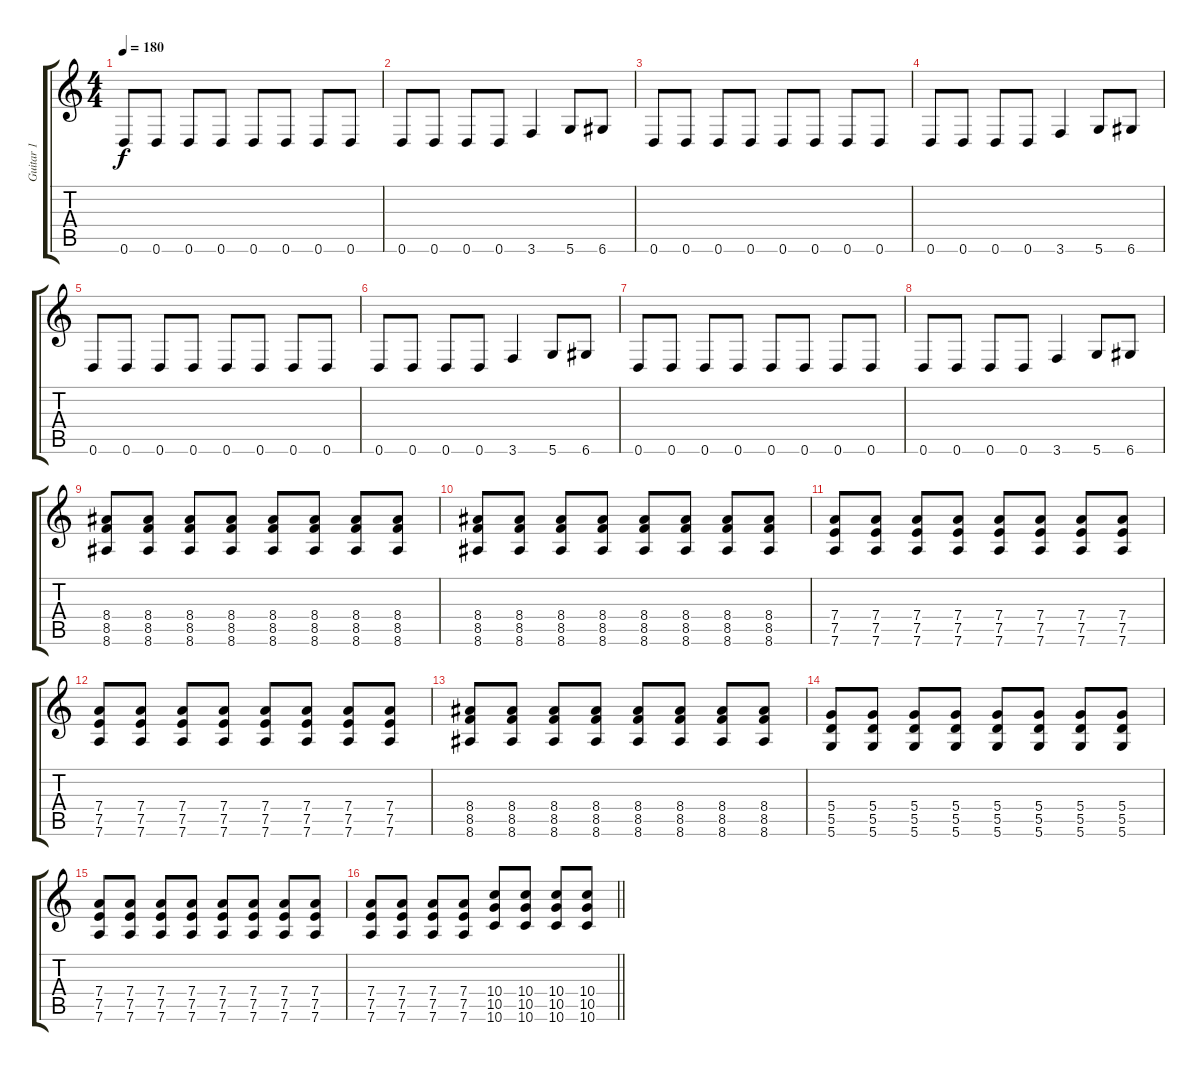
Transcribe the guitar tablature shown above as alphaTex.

\track ("Guitar 1" "Guitar 1") {instrument distortionguitar}
\staff {score tabs}
\tuning (E4 B3 G3 D3 A2 D2) {hide}
\ts (4 4)
\tempo 180
\clef g2
\ks c
0.6.8{dy f} 0.6.8 0.6.8 0.6.8 0.6.8 0.6.8 0.6.8 0.6.8 |
0.6.8 0.6.8 0.6.8 0.6.8 3.6.4 5.6.8 6.6.8 |
0.6.8 0.6.8 0.6.8 0.6.8 0.6.8 0.6.8 0.6.8 0.6.8 |
0.6.8 0.6.8 0.6.8 0.6.8 3.6.4 5.6.8 6.6.8 |
0.6.8 0.6.8 0.6.8 0.6.8 0.6.8 0.6.8 0.6.8 0.6.8 |
0.6.8 0.6.8 0.6.8 0.6.8 3.6.4 5.6.8 6.6.8 |
0.6.8 0.6.8 0.6.8 0.6.8 0.6.8 0.6.8 0.6.8 0.6.8 |
0.6.8 0.6.8 0.6.8 0.6.8 3.6.4 5.6.8 6.6.8 |
(8.4 8.5 8.6).8 (8.4 8.5 8.6).8 (8.4 8.5 8.6).8 (8.4 8.5 8.6).8 (8.4 8.5 8.6).8 (8.4 8.5 8.6).8 (8.4 8.5 8.6).8 (8.4 8.5 8.6).8 |
(8.4 8.5 8.6).8 (8.4 8.5 8.6).8 (8.4 8.5 8.6).8 (8.4 8.5 8.6).8 (8.4 8.5 8.6).8 (8.4 8.5 8.6).8 (8.4 8.5 8.6).8 (8.4 8.5 8.6).8 |
(7.4 7.5 7.6).8 (7.4 7.5 7.6).8 (7.4 7.5 7.6).8 (7.4 7.5 7.6).8 (7.4 7.5 7.6).8 (7.4 7.5 7.6).8 (7.4 7.5 7.6).8 (7.4 7.5 7.6).8 |
(7.4 7.5 7.6).8 (7.4 7.5 7.6).8 (7.4 7.5 7.6).8 (7.4 7.5 7.6).8 (7.4 7.5 7.6).8 (7.4 7.5 7.6).8 (7.4 7.5 7.6).8 (7.4 7.5 7.6).8 |
(8.4 8.5 8.6).8 (8.4 8.5 8.6).8 (8.4 8.5 8.6).8 (8.4 8.5 8.6).8 (8.4 8.5 8.6).8 (8.4 8.5 8.6).8 (8.4 8.5 8.6).8 (8.4 8.5 8.6).8 |
(5.4 5.5 5.6).8 (5.4 5.5 5.6).8 (5.4 5.5 5.6).8 (5.4 5.5 5.6).8 (5.4 5.5 5.6).8 (5.4 5.5 5.6).8 (5.4 5.5 5.6).8 (5.4 5.5 5.6).8 |
(7.4 7.5 7.6).8 (7.4 7.5 7.6).8 (7.4 7.5 7.6).8 (7.4 7.5 7.6).8 (7.4 7.5 7.6).8 (7.4 7.5 7.6).8 (7.4 7.5 7.6).8 (7.4 7.5 7.6).8 |
\barLineRight lightlight
(7.4 7.5 7.6).8 (7.4 7.5 7.6).8 (7.4 7.5 7.6).8 (7.4 7.5 7.6).8 (10.4 10.5 10.6).8 (10.4 10.5 10.6).8 (10.4 10.5 10.6).8 (10.4 10.5 10.6).8
